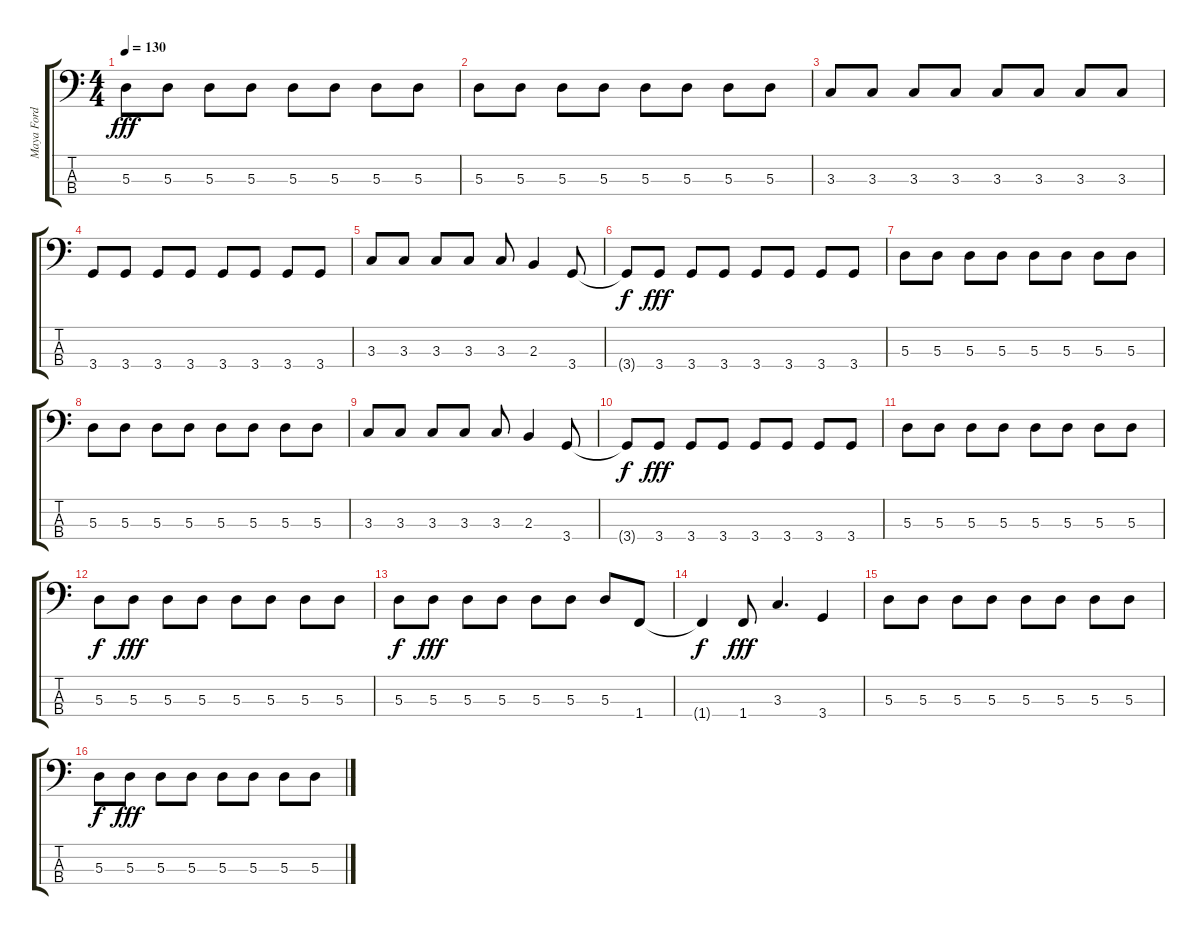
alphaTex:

\track ("Maya Ford" "Maya Ford") {instrument electricbassfinger}
\staff {score tabs}
\tuning (G2 D2 A1 E1) {hide}
\ts (4 4)
\tempo 130
\clef f4
\ks c
5.3.8{dy fff} 5.3.8 5.3.8 5.3.8 5.3.8 5.3.8 5.3.8 5.3.8 |
5.3.8 5.3.8 5.3.8 5.3.8 5.3.8 5.3.8 5.3.8 5.3.8 |
3.3.8 3.3.8 3.3.8 3.3.8 3.3.8 3.3.8 3.3.8 3.3.8 |
3.4.8 3.4.8 3.4.8 3.4.8 3.4.8 3.4.8 3.4.8 3.4.8 |
3.3.8 3.3.8 3.3.8 3.3.8 3.3.8 2.3.4 3.4.8 |
3.4{t}.8{dy f} 3.4.8{dy fff} 3.4.8 3.4.8 3.4.8 3.4.8 3.4.8 3.4.8 |
5.3.8 5.3.8 5.3.8 5.3.8 5.3.8 5.3.8 5.3.8 5.3.8 |
5.3.8 5.3.8 5.3.8 5.3.8 5.3.8 5.3.8 5.3.8 5.3.8 |
3.3.8 3.3.8 3.3.8 3.3.8 3.3.8 2.3.4 3.4.8 |
3.4{t}.8{dy f} 3.4.8{dy fff} 3.4.8 3.4.8 3.4.8 3.4.8 3.4.8 3.4.8 |
5.3.8 5.3.8 5.3.8 5.3.8 5.3.8 5.3.8 5.3.8 5.3.8 |
5.3.8{dy f} 5.3.8{dy fff} 5.3.8 5.3.8 5.3.8 5.3.8 5.3.8 5.3.8 |
5.3.8{dy f} 5.3.8{dy fff} 5.3.8 5.3.8 5.3.8 5.3.8 5.3.8 1.4.8 |
1.4{t}.4{dy f} 1.4.8{dy fff} 3.3.4{d} 3.4.4 |
5.3.8 5.3.8 5.3.8 5.3.8 5.3.8 5.3.8 5.3.8 5.3.8 |
5.3.8{dy f} 5.3.8{dy fff} 5.3.8 5.3.8 5.3.8 5.3.8 5.3.8 5.3.8
